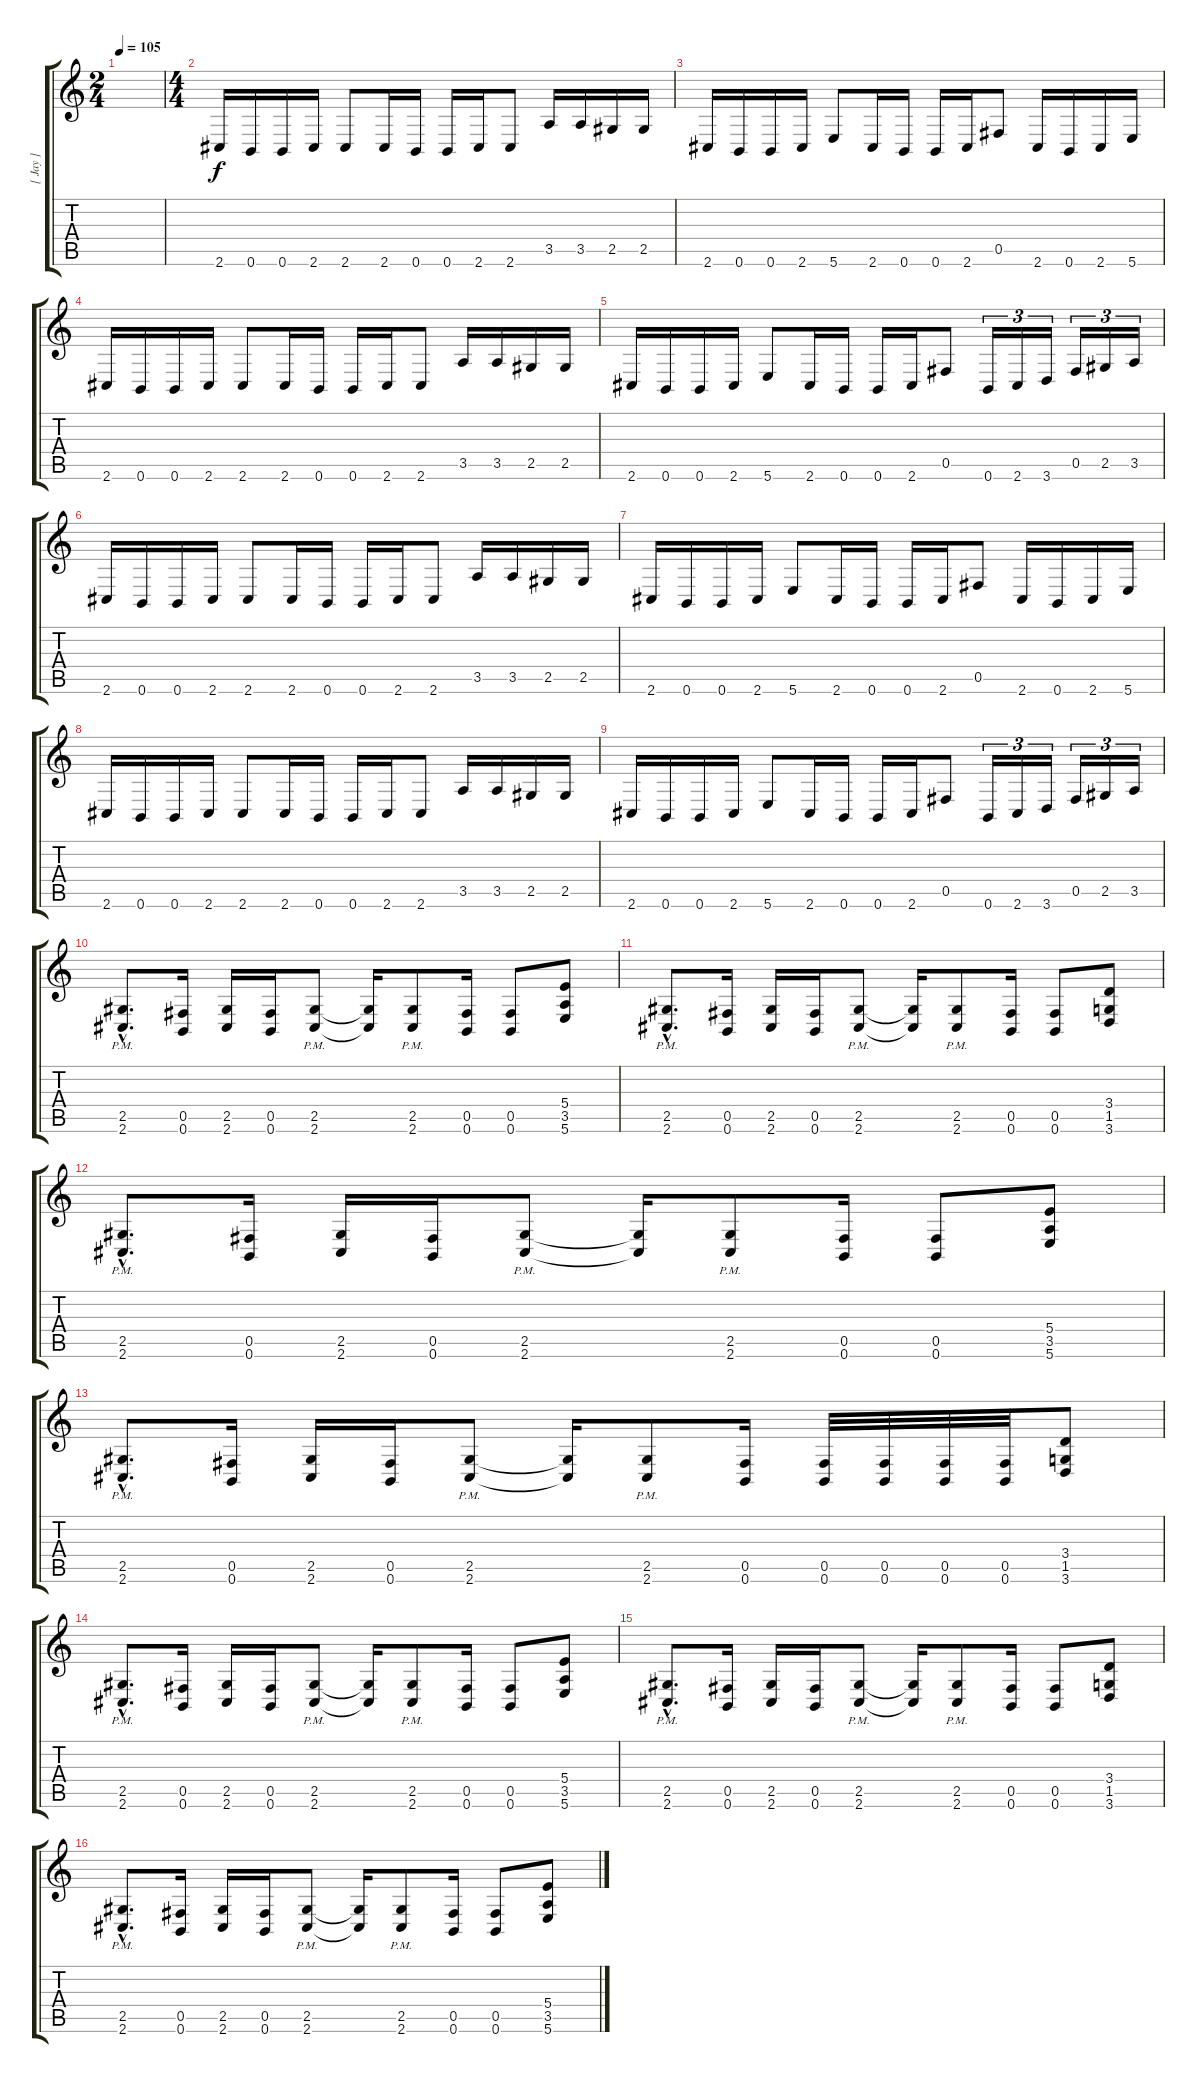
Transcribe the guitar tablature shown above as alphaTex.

\track ("[ Jay ]" "[ Jay ]") {instrument distortionguitar}
\staff {score tabs}
\tuning (Db4 Ab3 E3 B2 Gb2 B1) {hide}
\ts (2 4)
\tempo 105
\clef g2
\ks c
|
\ts (4 4)
2.6.16 0.6.16 0.6.16 2.6.16 2.6.8 2.6.16 0.6.16 0.6.16 2.6.16 2.6.8 3.5.16 3.5.16 2.5.16 2.5.16 |
2.6.16 0.6.16 0.6.16 2.6.16 5.6.8 2.6.16 0.6.16 0.6.16 2.6.16 0.5.8 2.6.16 0.6.16 2.6.16 5.6.16 |
2.6.16 0.6.16 0.6.16 2.6.16 2.6.8 2.6.16 0.6.16 0.6.16 2.6.16 2.6.8 3.5.16 3.5.16 2.5.16 2.5.16 |
2.6.16 0.6.16 0.6.16 2.6.16 5.6.8 2.6.16 0.6.16 0.6.16 2.6.16 0.5.8 0.6.16{tu (3 2)} 2.6.16{tu (3 2)} 3.6.16{tu (3 2)} 0.5.16{tu (3 2)} 2.5.16{tu (3 2)} 3.5.16{tu (3 2)} |
2.6.16 0.6.16 0.6.16 2.6.16 2.6.8 2.6.16 0.6.16 0.6.16 2.6.16 2.6.8 3.5.16 3.5.16 2.5.16 2.5.16 |
2.6.16 0.6.16 0.6.16 2.6.16 5.6.8 2.6.16 0.6.16 0.6.16 2.6.16 0.5.8 2.6.16 0.6.16 2.6.16 5.6.16 |
2.6.16 0.6.16 0.6.16 2.6.16 2.6.8 2.6.16 0.6.16 0.6.16 2.6.16 2.6.8 3.5.16 3.5.16 2.5.16 2.5.16 |
2.6.16 0.6.16 0.6.16 2.6.16 5.6.8 2.6.16 0.6.16 0.6.16 2.6.16 0.5.8 0.6.16{tu (3 2)} 2.6.16{tu (3 2)} 3.6.16{tu (3 2)} 0.5.16{tu (3 2)} 2.5.16{tu (3 2)} 3.5.16{tu (3 2)} |
(2.5{hac pm} 2.6{hac pm}).8{d} (0.5 0.6).16 (2.5 2.6).16 (0.5 0.6).16 (2.5{pm} 2.6{pm}).8 (2.5{t} 2.6{t}).16 (2.5{pm} 2.6{pm}).8 (0.5 0.6).16 (0.5 0.6).8 (5.4 3.5 5.6).8 |
(2.5{hac pm} 2.6{hac pm}).8{d} (0.5 0.6).16 (2.5 2.6).16 (0.5 0.6).16 (2.5{pm} 2.6{pm}).8 (2.5{t} 2.6{t}).16 (2.5{pm} 2.6{pm}).8 (0.5 0.6).16 (0.5 0.6).8 (3.4 1.5 3.6).8 |
(2.5{hac pm} 2.6{hac pm}).8{d} (0.5 0.6).16 (2.5 2.6).16 (0.5 0.6).16 (2.5{pm} 2.6{pm}).8 (2.5{t} 2.6{t}).16 (2.5{pm} 2.6{pm}).8 (0.5 0.6).16 (0.5 0.6).8 (5.4 3.5 5.6).8 |
(2.5{hac pm} 2.6{hac pm}).8{d} (0.5 0.6).16 (2.5 2.6).16 (0.5 0.6).16 (2.5{pm} 2.6{pm}).8 (2.5{t} 2.6{t}).16 (2.5{pm} 2.6{pm}).8 (0.5 0.6).16 (0.5 0.6).32 (0.5 0.6).32 (0.5 0.6).32 (0.5 0.6).32 (3.4 1.5 3.6).8 |
(2.5{hac pm} 2.6{hac pm}).8{d} (0.5 0.6).16 (2.5 2.6).16 (0.5 0.6).16 (2.5{pm} 2.6{pm}).8 (2.5{t} 2.6{t}).16 (2.5{pm} 2.6{pm}).8 (0.5 0.6).16 (0.5 0.6).8 (5.4 3.5 5.6).8 |
(2.5{hac pm} 2.6{hac pm}).8{d} (0.5 0.6).16 (2.5 2.6).16 (0.5 0.6).16 (2.5{pm} 2.6{pm}).8 (2.5{t} 2.6{t}).16 (2.5{pm} 2.6{pm}).8 (0.5 0.6).16 (0.5 0.6).8 (3.4 1.5 3.6).8 |
(2.5{hac pm} 2.6{hac pm}).8{d} (0.5 0.6).16 (2.5 2.6).16 (0.5 0.6).16 (2.5{pm} 2.6{pm}).8 (2.5{t} 2.6{t}).16 (2.5{pm} 2.6{pm}).8 (0.5 0.6).16 (0.5 0.6).8 (5.4 3.5 5.6).8
